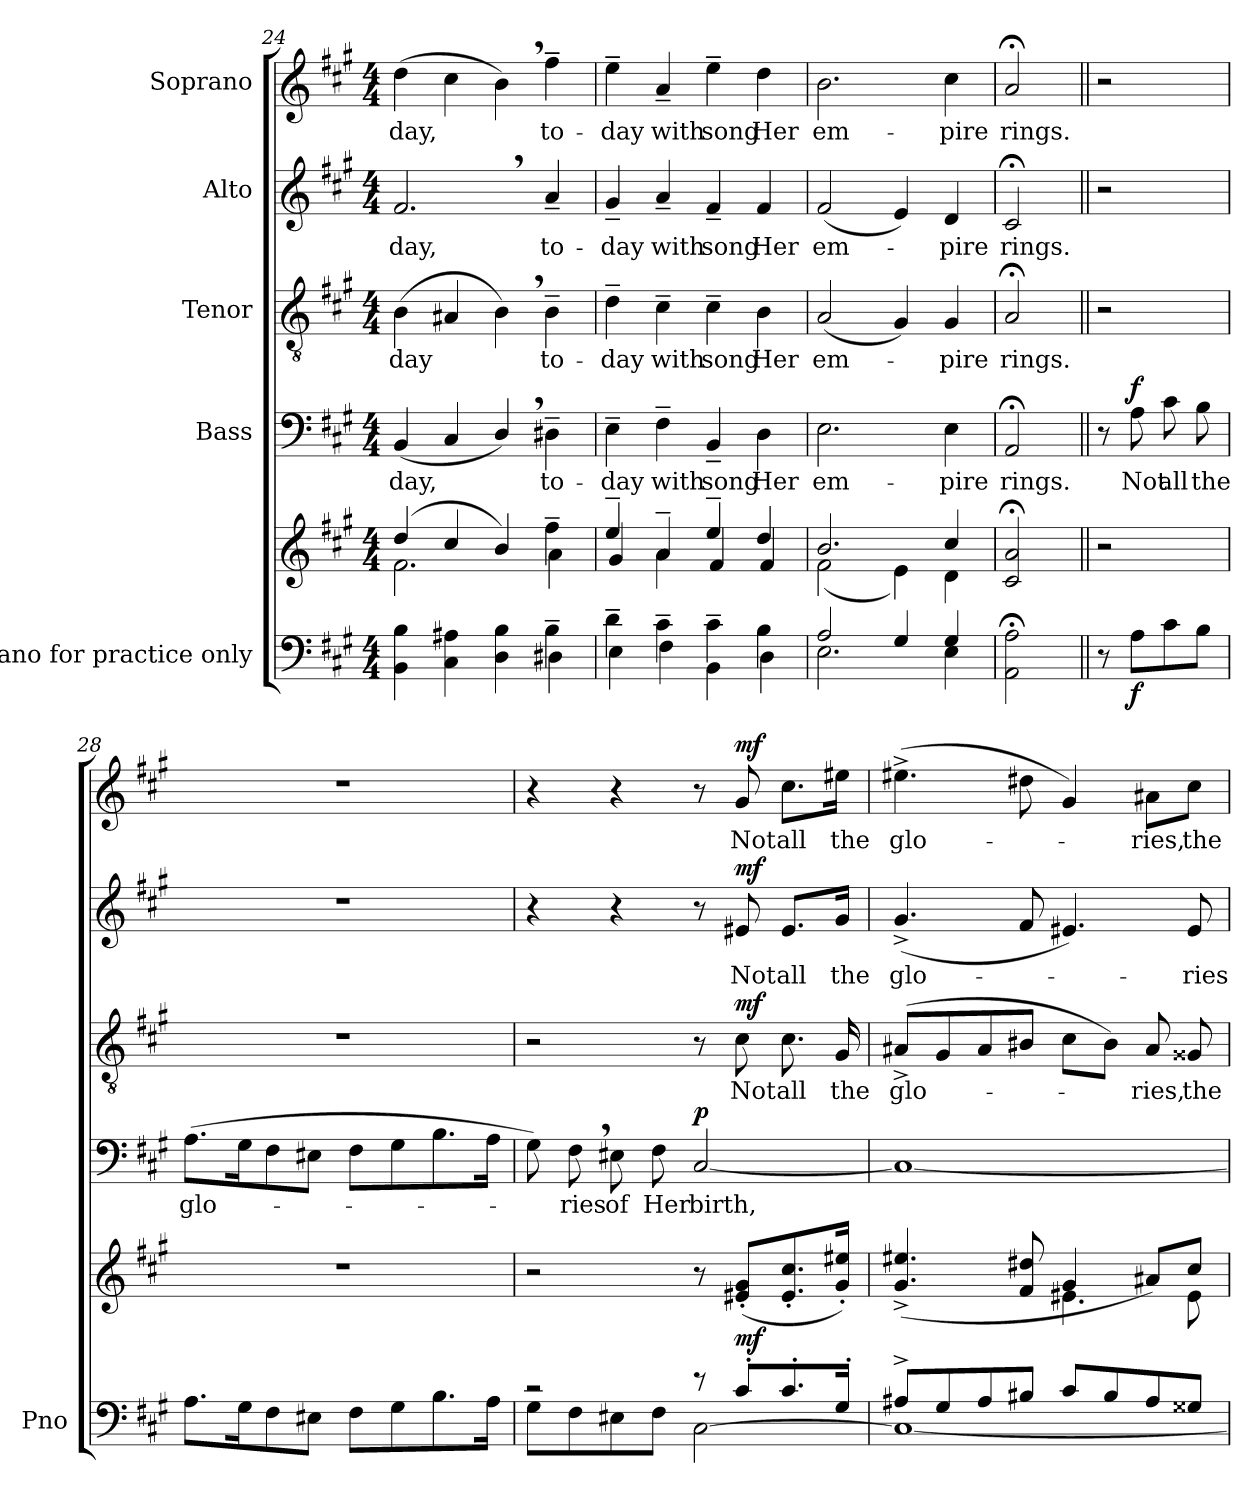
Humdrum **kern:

**kern	**kern	**dynam	**kern	**text	**dynam	**kern	**text	**dynam	**kern	**text	**dynam	**kern	**text	**dynam
*part5	*part5	*part5	*part4	*part4	*part4	*part3	*part3	*part3	*part2	*part2	*part2	*part1	*part1	*part1
*staff6	*staff5	*staff5/6	*staff4	*staff4	*staff4	*staff3	*staff3	*staff3	*staff2	*staff2	*staff2	*staff1	*staff1	*staff1
*I"Piano for practice only	*	*	*I"Bass	*	*	*I"Tenor	*	*	*I"Alto	*	*	*I"Soprano	*	*
*I'Pno	*	*	*	*	*	*	*	*	*	*	*	*	*	*
*clefF4	*clefG2	*	*clefF4	*	*	*clefGv2	*	*	*clefG2	*	*	*clefG2	*	*
*k[f#c#g#]	*k[f#c#g#]	*	*k[f#c#g#]	*	*	*k[f#c#g#]	*	*	*k[f#c#g#]	*	*	*k[f#c#g#]	*	*
*M4/4	*M4/4	*	*M4/4	*	*	*M4/4	*	*	*M4/4	*	*	*M4/4	*	*
=24	=24	=24	=24	=24	=24	=24	=24	=24	=24	=24	=24	=24	=24	=24
*^	*^	*	*	*	*	*	*	*	*	*	*	*	*	*
4BB\ 4B\	2.ryy	(4dd/	2.f#\	.	(4BB/	-day,	.	(4B\	-day	.	2.f#,/	-day,	.	(4dd\	-day,	.
4C#\ 4A#X\	.	4cc#/	.	.	4C#/	.	.	4A#X/	.	.	.	.	.	4cc#\	.	.
4D\ 4B\	.	4b/)	.	.	4D,/)	.	.	4B,\)	.	.	.	.	.	4b,\)	.	.
4B~>\	4D#X\	4ff#~>\	4a\	.	4D#X~\	to-	.	4B~\	to-	.	4a~/	to-	.	4ff#~\	to-	.
=25	=25	=25	=25	=25	=25	=25	=25	=25	=25	=25	=25	=25	=25	=25	=25	=25
4d~>\	4E\	4ee~/	4g#/	.	4E~\	-day	.	4d~\	-day	.	4g#~/	-day	.	4ee~\	-day	.
4c#~>\	4F#\	4a~/	4a\	.	4F#~\	with	.	4c#~\	with	.	4a~/	with	.	4a~/	with	.
4c#~>\	4BB\	4ee~/	4f#/	.	4BB~/	song	.	4c#~\	song	.	4f#~/	song	.	4ee~\	song	.
4B\	4D\	4dd/	4f#/	.	4D\	Her	.	4B\	Her	.	4f#/	Her	.	4dd\	Her	.
=26	=26	=26	=26	=26	=26	=26	=26	=26	=26	=26	=26	=26	=26	=26	=26	=26
*	*^	*	*	*	*	*	*	*	*	*	*	*	*	*	*	*
2A/	2.ryy	2.E\	2.b/	(2f#\	.	2.E\	em-	.	(2A/	em-	.	(2f#/	em-	.	2.b\	em-	.
4G#/	.	.	.	4e\)	.	.	.	.	4G#/)	.	.	4e/)	.	.	.	.	.
4G#/	4E\	4ryy	4cc#/	4d\	.	4E\	-pire	.	4G#/	-pire	.	4d/	-pire	.	4cc#\	-pire	.
*v	*v	*v	*	*	*	*	*	*	*	*	*	*	*	*	*	*	*
*	*v	*v	*	*	*	*	*	*	*	*	*	*	*	*	*
=27	=27	=27	=27	=27	=27	=27	=27	=27	=27	=27	=27	=27	=27	=27
2AA\;< 2A\;<	2c#/;< 2a/;<	.	2AA;</	rings.	.	2A;</	rings.	.	2c#;</	rings.	.	2a;</	rings.	.
=27X1||	=27X1||	=27X1||	=27X1||	=27X1||	=27X1||	=27X1||	=27X1||	=27X1||	=27X1||	=27X1||	=27X1||	=27X1||	=27X1||	=27X1||
8r	2r	.	8r	.	.	2r	.	.	2r	.	.	2r	.	.
!	!	!LO:DY:b=2	!	!	!LO:DY:a	!	!	!	!	!	!	!	!	!
8A\L	.	f	8A\	Not	f	.	.	.	.	.	.	.	.	.
8c#\	.	.	8c#\	all	.	.	.	.	.	.	.	.	.	.
8B\J	.	.	8B\	the	.	.	.	.	.	.	.	.	.	.
=28	=28	=28	=28	=28	=28	=28	=28	=28	=28	=28	=28	=28	=28	=28
8.A\L	1r	.	(8.A\L	glo-	.	1r	.	.	1r	.	.	1r	.	.
16G#\K	.	.	16G#\K	.	.	.	.	.	.	.	.	.	.	.
8F#\	.	.	8F#\	.	.	.	.	.	.	.	.	.	.	.
8E#X\J	.	.	8E#X\J	.	.	.	.	.	.	.	.	.	.	.
8F#\L	.	.	8F#\L	.	.	.	.	.	.	.	.	.	.	.
8G#\	.	.	8G#\	.	.	.	.	.	.	.	.	.	.	.
8.B\	.	.	8.B\	.	.	.	.	.	.	.	.	.	.	.
16A\Jk	.	.	16A\Jk	.	.	.	.	.	.	.	.	.	.	.
=29	=29	=29	=29	=29	=29	=29	=29	=29	=29	=29	=29	=29	=29	=29
*^	*	*	*	*	*	*	*	*	*	*	*	*	*	*
*	*^	*	*	*	*	*	*	*	*	*	*	*	*	*	*
2r	8G#\L	2ryy	2r	.	8G#\)	.	.	2r	.	.	4r	.	.	4r	.	.
.	8F#\	.	.	.	8F#,\	-ries	.	.	.	.	.	.	.	.	.	.
.	8E#X\	.	.	.	8E#X\	of	.	.	.	.	4r	.	.	4r	.	.
.	8F#\J	.	.	.	8F#\	Her	.	.	.	.	.	.	.	.	.	.
!	!	!	!	!	!	!	!LO:DY:a	!	!	!	!	!	!	!	!	!
8r	2ryy	[2C#\	8r	.	[2C#/	birth,	p	8r	.	.	8r	.	.	8r	.	.
!	!	!	!	!LO:DY:b	!	!	!	!	!	!LO:DY:a	!	!	!LO:DY:a	!	!	!LO:DY:a
8c#'/L	.	.	(>8e#X/' 8g#/'L	mf	.	.	.	8c#\	Not	mf	8e#X/	Not	mf	8g#/	Not	mf
8.c#'/	.	.	8.e#/' 8.cc#/'	.	.	.	.	8.c#\	all	.	8.e#/L	all	.	8.cc#\L	all	.
16G#'/Jk	.	.	16g#/' 16ee#X/'Jk)	.	.	.	.	16G#/	the	.	16g#/Jk	the	.	16ee#X\Jk	the	.
*	*v	*v	*	*	*	*	*	*	*	*	*	*	*	*	*	*
=30	=30	=30	=30	=30	=30	=30	=30	=30	=30	=30	=30	=30	=30	=30	=30
*	*	*^	*	*	*	*	*	*	*	*	*	*	*	*	*
*	*	*	*^	*	*	*	*	*	*	*	*	*	*	*	*	*
8A#X^/L	1C#_	(4.g#/^> 4.ee#X/^>	2..ryy	2ryy	.	1C#_	.	.	(8A#X^>/L	glo-	.	(4.g#^>/	-glo-	.	(4.ee#X^\	glo-	.
8G#/	.	.	.	.	.	.	.	.	8G#/	.	.	.	.	.	.	.	.
8A#/	.	.	.	.	.	.	.	.	8A#/	.	.	.	.	.	.	.	.
8B#X/J	.	8f#/ 8dd#X/	.	.	.	.	.	.	8B#X/J	.	.	8f#/	.	.	8dd#X\	.	.
8c#/L	.	4g#/	.	4.e#X\	.	.	.	.	8c#\L	.	.	4.e#X/)	.	.	4g#/)	.	.
8B#/	.	.	.	.	.	.	.	.	8B#\J)	.	.	.	.	.	.	.	.
8A#/	.	8a#X/L)	.	.	.	.	.	.	8A#/	-ries,	.	.	.	.	8a#X\L	-ries,	.
8G##X/J	.	8cc#/J	8e#\	8ryy	.	.	.	.	8G##X/	the	.	8e#/	-ries	.	8cc#\J	the	.
*v	*v	*	*	*	*	*	*	*	*	*	*	*	*	*	*	*	*
*	*v	*v	*v	*	*	*	*	*	*	*	*	*	*	*	*	*
=	=	=	=	=	=	=	=	=	=	=	=	=	=	=
*-	*-	*-	*-	*-	*-	*-	*-	*-	*-	*-	*-	*-	*-	*-
